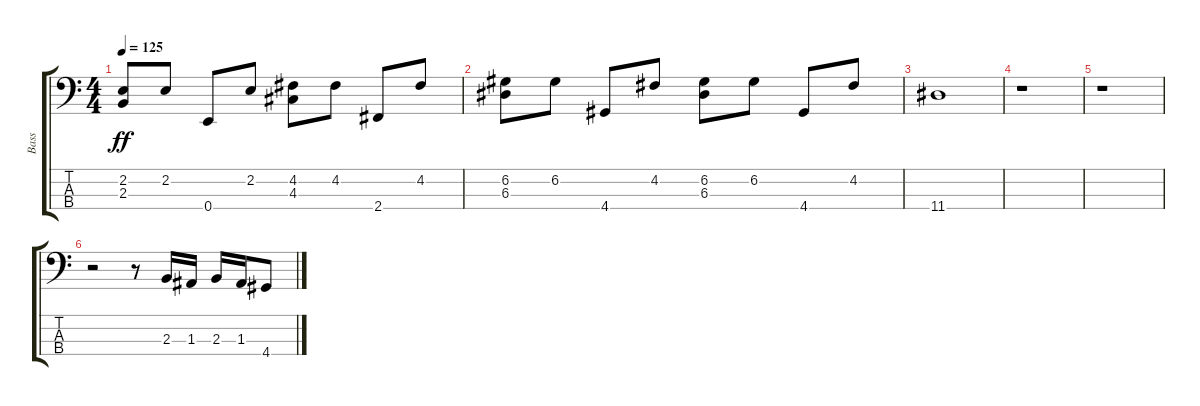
\track ("Bass" "Bass") {instrument electricbassfinger}
\staff {score tabs}
\tuning (G2 D2 A1 E1) {hide}
\ts (4 4)
\tempo 125
\clef f4
\ks c
(2.2 2.3).8{dy ff} 2.2.8 0.4.8 2.2.8 (4.2 4.3).8 4.2.8 2.4.8 4.2.8 |
(6.2 6.3).8 6.2.8 4.4.8 4.2.8 (6.2 6.3).8 6.2.8 4.4.8 4.2.8 |
11.4.1 |
r.1 |
r.1 |
r.2 r.8 2.3.16 1.3.16 2.3.16 1.3.16 4.4.8
